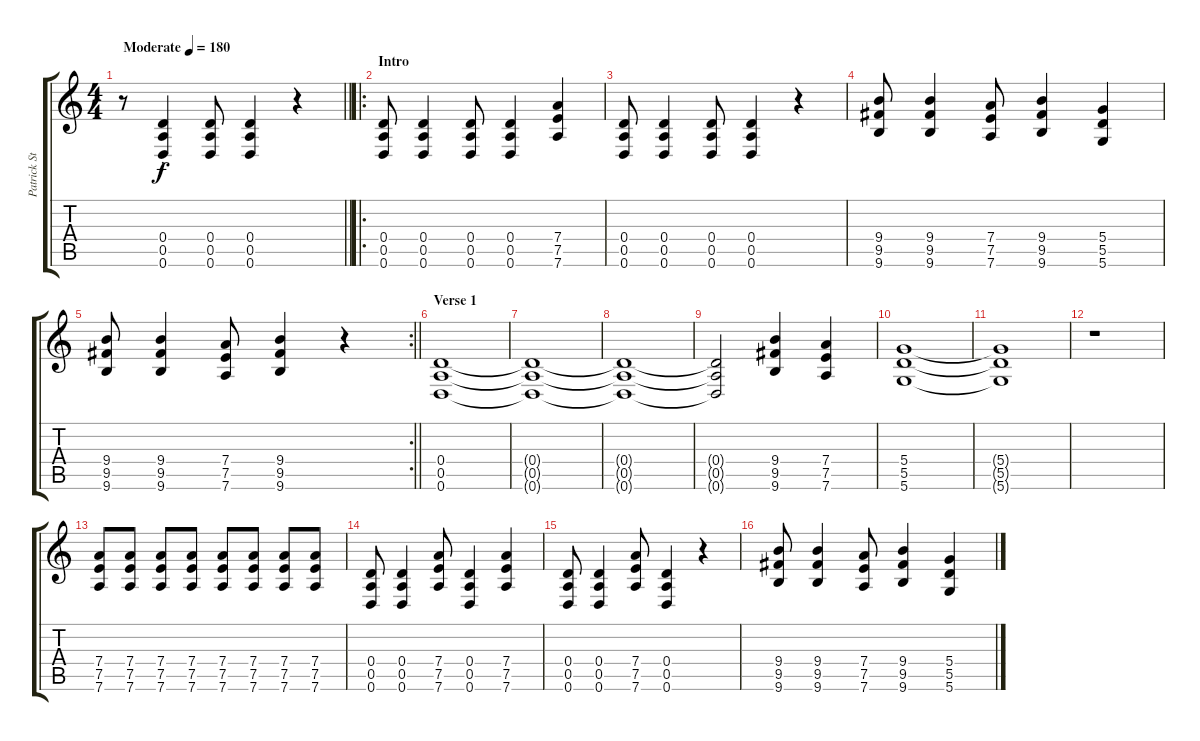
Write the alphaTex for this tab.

\track ("Patrick Stump (Rythm Guitar)" "Patrick St") {instrument distortionguitar}
\staff {score tabs}
\tuning (E4 B3 G3 D3 A2 D2) {hide}
\ts (4 4)
\tempo (180 "Moderate")
\clef g2
\barLineRight lightlight
\ks c
r.8{dy f instrument distortionguitar} (0.4 0.5{st} 0.6).4 (0.4 0.5 0.6).8 (0.4 0.5 0.6).4 r.4 |
\ro
\section ("" "Intro")
(0.4 0.5 0.6).8 (0.4 0.5 0.6).4 (0.4 0.5 0.6).8 (0.4 0.5 0.6).4 (7.4 7.5 7.6).4 |
(0.4 0.5 0.6).8 (0.4 0.5 0.6).4 (0.4 0.5 0.6).8 (0.4 0.5 0.6).4 r.4 |
(9.4 9.5 9.6).8 (9.4 9.5 9.6).4 (7.4 7.5 7.6).8 (9.4 9.5 9.6).4 (5.4 5.5 5.6).4 |
\rc 2
\barLineRight lightlight
(9.4 9.5 9.6).8 (9.4 9.5 9.6).4 (7.4 7.5 7.6).8 (9.4 9.5 9.6).4 r.4 |
\section ("" "Verse 1")
(0.4 0.5 0.6).1 |
(0.4{t} 0.5{t} 0.6{t}).1 |
(0.4{t} 0.5{t} 0.6{t}).1 |
(0.4{t} 0.5{t} 0.6{t}).2 (9.4 9.5 9.6).4 (7.4 7.5 7.6).4 |
(5.4 5.5 5.6).1 |
(5.4{t} 5.5{t} 5.6{t}).1 |
r.1 |
(7.4 7.5 7.6).8 (7.4 7.5 7.6).8 (7.4 7.5 7.6).8 (7.4 7.5 7.6).8 (7.4 7.5 7.6).8 (7.4 7.5 7.6).8 (7.4 7.5 7.6).8 (7.4 7.5 7.6).8 |
(0.4 0.5 0.6).8 (0.4 0.5 0.6).4 (7.4 7.5 7.6).8 (0.4 0.5 0.6).4 (7.4 7.5 7.6).4 |
(0.4 0.5 0.6).8 (0.4 0.5 0.6).4 (7.4 7.5 7.6).8 (0.4 0.5 0.6).4 r.4 |
(9.4 9.5 9.6).8 (9.4 9.5 9.6).4 (7.4 7.5 7.6).8 (9.4 9.5 9.6).4 (5.4 5.5 5.6).4
